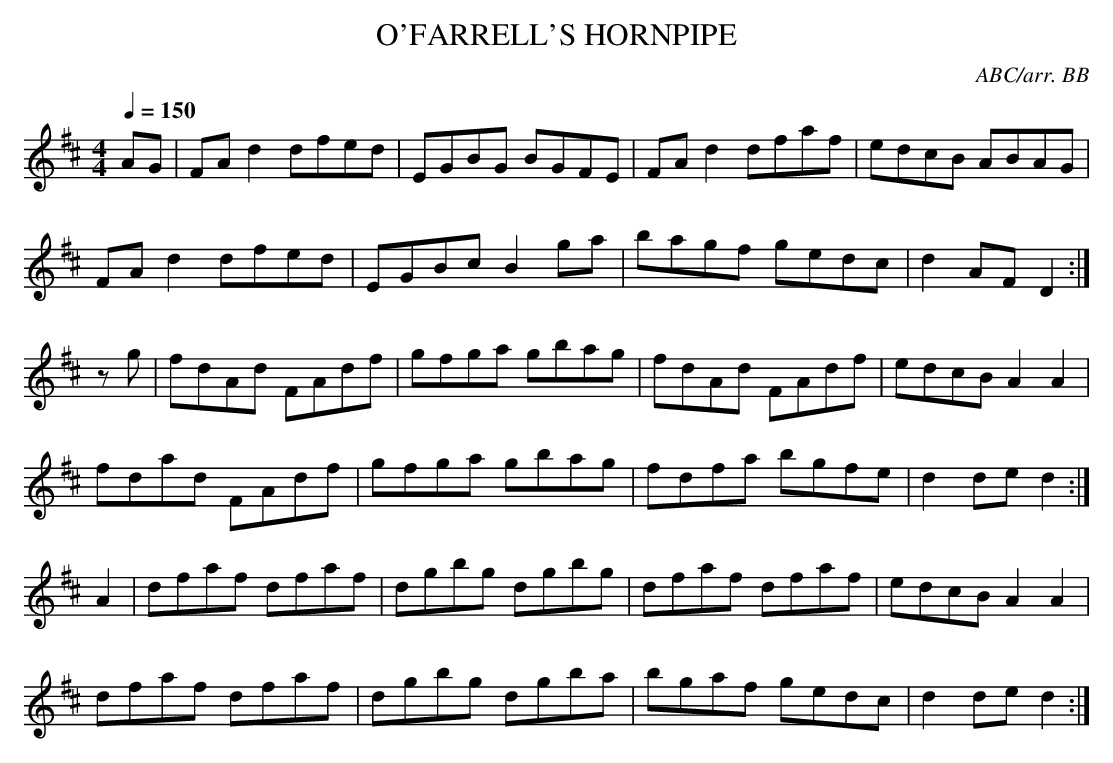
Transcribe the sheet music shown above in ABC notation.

X:1
T:O'FARRELL'S HORNPIPE
C:ABC/arr. BB
Q:1/4=150
M:4/4
L:1/8
K:D
AG|FAd2 dfed|EGBG BGFE|FAd2 dfaf|edcB ABAG |
FAd2 dfed|EGBc B2 ga|bagf gedc|d2AF D2 :|
zg|fdAd FAdf|gfga gbag|fdAd FAdf|edcB A2A2|
fdad FAdf|gfga gbag|fdfa bgfe|d2de d2 :|
A2|dfaf dfaf|dgbg dgbg| dfaf dfaf|edcB A2A2|
dfaf dfaf|dgbg dgba|bgaf gedc|d2de d2 :|
